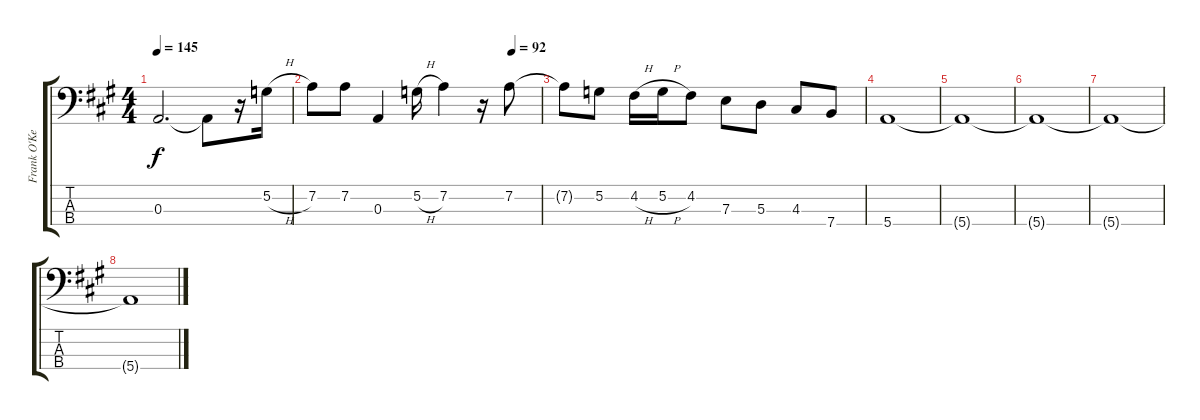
\track ("Frank O'Keefe Bass" "Frank O'Ke") {instrument electricbassfinger}
\staff {score tabs}
\tuning (G2 D2 A1 E1) {hide}
\ts (4 4)
\tempo 145
\clef f4
\ks a
0.3{t}.2{d dy f} 0.3{t}.8 r.16 5.2{h}.16 |
\tempo (120 0.875)
\tempo (92 0.875)
7.2.8 7.2.8 0.3.4 5.2{h}.16 7.2.4 r.16 7.2.8 |
7.2{t}.8 5.2.8 4.2{h}.16 5.2{h}.16 4.2.8 7.3.8 5.3.8 4.3.8 7.4.8 |
5.4.1 |
5.4{t}.1 |
5.4{t}.1 |
5.4{t}.1 |
5.4{t}.1
